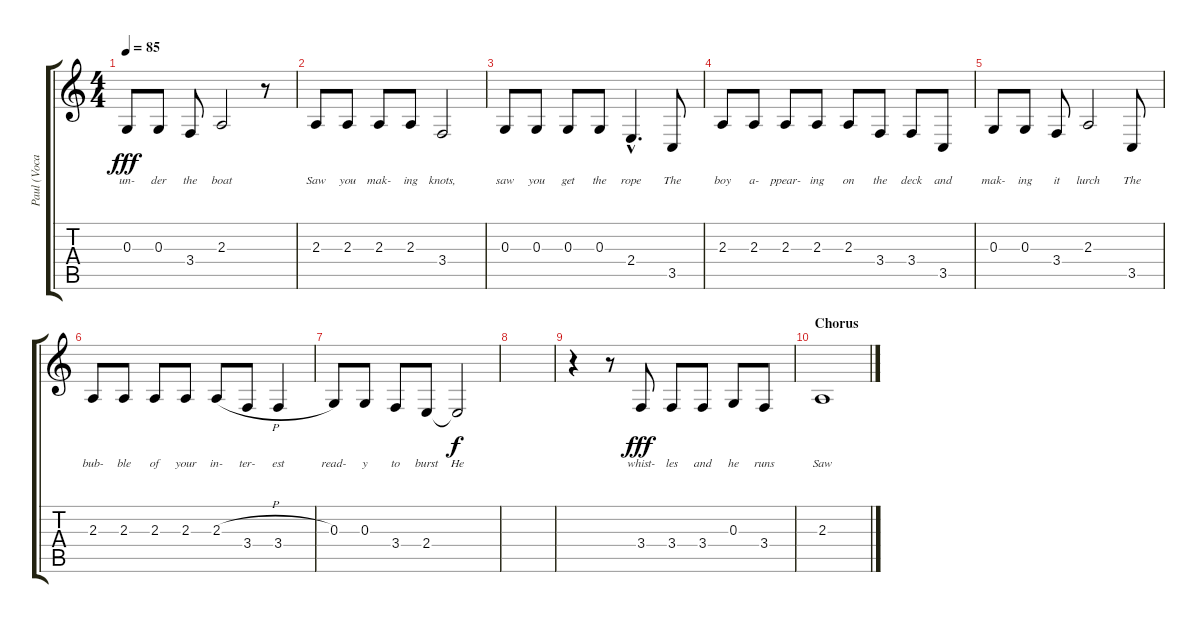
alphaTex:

\track ("Paul (Vocals)" "Paul (Voca") {instrument tenorsax}
\staff {score tabs}
\tuning (E4 B3 G3 D3 A2 E2) {hide}
\ts (4 4)
\tempo 85
\clef g2
\ks c
0.3.8{lyrics (0 "un-") lyrics (1 "") lyrics (2 "") lyrics (3 "") lyrics (4 "") dy fff} 0.3.8{lyrics (0 "der") lyrics (1 "") lyrics (2 "") lyrics (3 "") lyrics (4 "")} 3.4.8{lyrics (0 "the") lyrics (1 "") lyrics (2 "") lyrics (3 "") lyrics (4 "")} 2.3.2{lyrics (0 "boat") lyrics (1 "") lyrics (2 "") lyrics (3 "") lyrics (4 "")} r.8 |
2.3.8{lyrics (0 "Saw") lyrics (1 "") lyrics (2 "") lyrics (3 "") lyrics (4 "")} 2.3.8{lyrics (0 "you") lyrics (1 "") lyrics (2 "") lyrics (3 "") lyrics (4 "")} 2.3.8{lyrics (0 "mak-") lyrics (1 "") lyrics (2 "") lyrics (3 "") lyrics (4 "")} 2.3.8{lyrics (0 "ing") lyrics (1 "") lyrics (2 "") lyrics (3 "") lyrics (4 "")} 3.4.2{lyrics (0 "knots,") lyrics (1 "") lyrics (2 "") lyrics (3 "") lyrics (4 "")} |
0.3.8{lyrics (0 "saw") lyrics (1 "") lyrics (2 "") lyrics (3 "") lyrics (4 "")} 0.3.8{lyrics (0 "you") lyrics (1 "") lyrics (2 "") lyrics (3 "") lyrics (4 "")} 0.3.8{lyrics (0 "get") lyrics (1 "") lyrics (2 "") lyrics (3 "") lyrics (4 "")} 0.3.8{lyrics (0 "the") lyrics (1 "") lyrics (2 "") lyrics (3 "") lyrics (4 "")} 2.4{hac}.4{d lyrics (0 "rope") lyrics (1 "") lyrics (2 "") lyrics (3 "") lyrics (4 "")} 3.5.8{lyrics (0 "The") lyrics (1 "") lyrics (2 "") lyrics (3 "") lyrics (4 "")} |
2.3.8{lyrics (0 "boy") lyrics (1 "") lyrics (2 "") lyrics (3 "") lyrics (4 "")} 2.3.8{lyrics (0 "a-") lyrics (1 "") lyrics (2 "") lyrics (3 "") lyrics (4 "")} 2.3.8{lyrics (0 "ppear-") lyrics (1 "") lyrics (2 "") lyrics (3 "") lyrics (4 "")} 2.3.8{lyrics (0 "ing") lyrics (1 "") lyrics (2 "") lyrics (3 "") lyrics (4 "")} 2.3.8{lyrics (0 "on") lyrics (1 "") lyrics (2 "") lyrics (3 "") lyrics (4 "")} 3.4.8{lyrics (0 "the") lyrics (1 "") lyrics (2 "") lyrics (3 "") lyrics (4 "")} 3.4.8{lyrics (0 "deck") lyrics (1 "") lyrics (2 "") lyrics (3 "") lyrics (4 "")} 3.5.8{lyrics (0 "and") lyrics (1 "") lyrics (2 "") lyrics (3 "") lyrics (4 "")} |
0.3.8{lyrics (0 "mak-") lyrics (1 "") lyrics (2 "") lyrics (3 "") lyrics (4 "")} 0.3.8{lyrics (0 "ing") lyrics (1 "") lyrics (2 "") lyrics (3 "") lyrics (4 "")} 3.4.8{lyrics (0 "it") lyrics (1 "") lyrics (2 "") lyrics (3 "") lyrics (4 "")} 2.3.2{lyrics (0 "lurch") lyrics (1 "") lyrics (2 "") lyrics (3 "") lyrics (4 "")} 3.5.8{lyrics (0 "The") lyrics (1 "") lyrics (2 "") lyrics (3 "") lyrics (4 "")} |
2.3.8{lyrics (0 "bub-") lyrics (1 "") lyrics (2 "") lyrics (3 "") lyrics (4 "")} 2.3.8{lyrics (0 "ble") lyrics (1 "") lyrics (2 "") lyrics (3 "") lyrics (4 "")} 2.3.8{lyrics (0 "of") lyrics (1 "") lyrics (2 "") lyrics (3 "") lyrics (4 "")} 2.3.8{lyrics (0 "your") lyrics (1 "") lyrics (2 "") lyrics (3 "") lyrics (4 "")} 2.3{h}.8{lyrics (0 "in-") lyrics (1 "") lyrics (2 "") lyrics (3 "") lyrics (4 "")} 3.4.8{lyrics (0 "ter-") lyrics (1 "") lyrics (2 "") lyrics (3 "") lyrics (4 "")} 3.4.4{lyrics (0 "est") lyrics (1 "") lyrics (2 "") lyrics (3 "") lyrics (4 "")} |
0.3.8{lyrics (0 "read-") lyrics (1 "") lyrics (2 "") lyrics (3 "") lyrics (4 "")} 0.3.8{lyrics (0 "y") lyrics (1 "") lyrics (2 "") lyrics (3 "") lyrics (4 "")} 3.4.8{lyrics (0 "to") lyrics (1 "") lyrics (2 "") lyrics (3 "") lyrics (4 "")} 2.4.8{lyrics (0 "burst") lyrics (1 "") lyrics (2 "") lyrics (3 "") lyrics (4 "")} 2.4{t}.2{lyrics (0 "He") lyrics (1 "") lyrics (2 "") lyrics (3 "") lyrics (4 "") dy f} |
|
r.4 r.8 3.4.8{lyrics (0 "whist-") lyrics (1 "") lyrics (2 "") lyrics (3 "") lyrics (4 "") dy fff} 3.4.8{lyrics (0 "les") lyrics (1 "") lyrics (2 "") lyrics (3 "") lyrics (4 "")} 3.4.8{lyrics (0 "and") lyrics (1 "") lyrics (2 "") lyrics (3 "") lyrics (4 "")} 0.3.8{lyrics (0 "he") lyrics (1 "") lyrics (2 "") lyrics (3 "") lyrics (4 "")} 3.4.8{lyrics (0 "runs") lyrics (1 "") lyrics (2 "") lyrics (3 "") lyrics (4 "")} |
\section ("" "Chorus")
2.3.1{lyrics (0 "Saw") lyrics (1 "") lyrics (2 "") lyrics (3 "") lyrics (4 "")}
